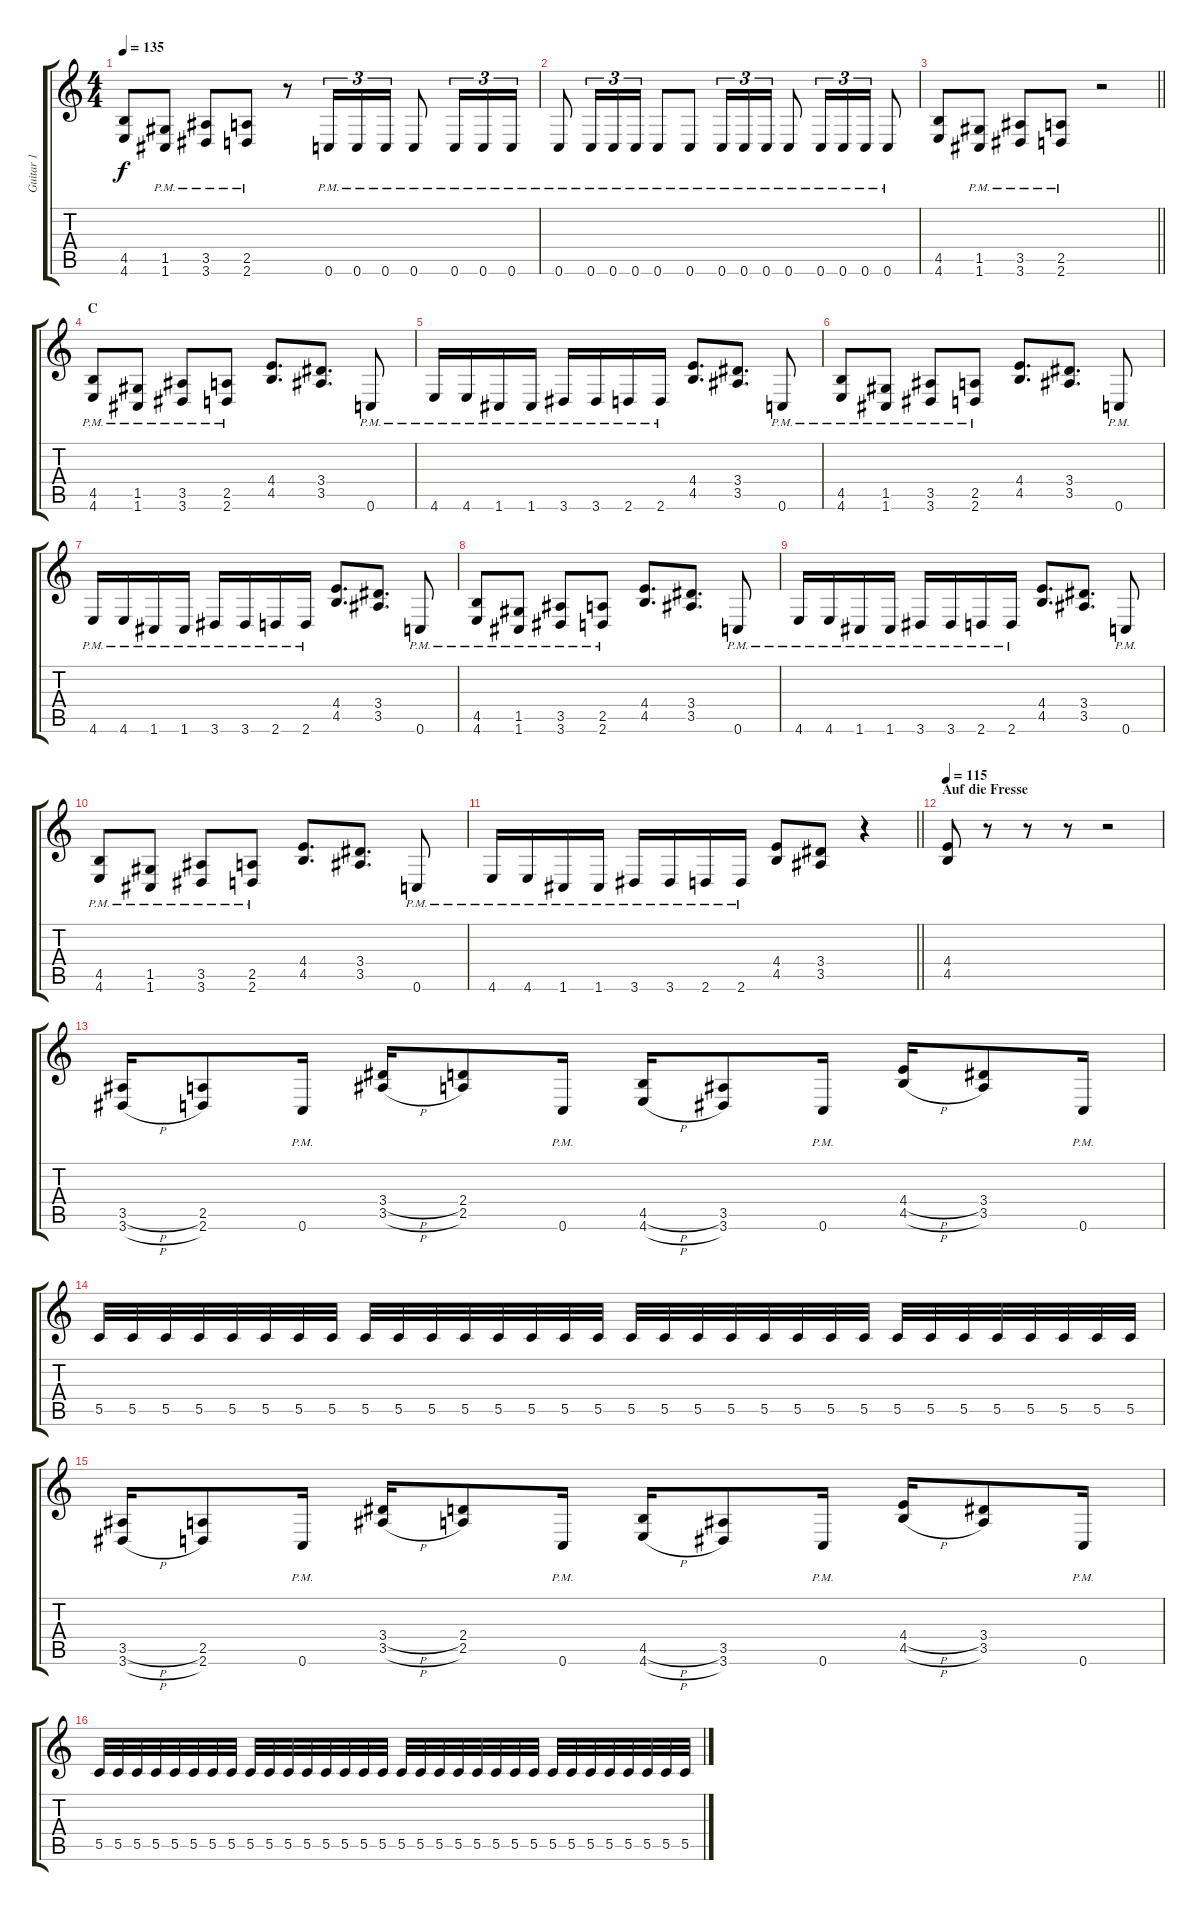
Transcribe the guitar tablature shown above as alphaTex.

\track ("Guitar 1" "Guitar 1") {instrument distortionguitar}
\staff {score tabs}
\tuning (D4 A3 F3 C3 G2 C2) {hide}
\ts (4 4)
\tempo 135
\clef g2
\ks c
(4.5 4.6).8{dy f} (1.5{pm} 1.6{pm}).8 (3.5{pm} 3.6{pm}).8 (2.5{pm} 2.6{pm}).8 r.8 0.6{pm}.16{tu (3 2)} 0.6{pm}.16{tu (3 2)} 0.6{pm}.16{tu (3 2)} 0.6{pm}.8 0.6{pm}.16{tu (3 2)} 0.6{pm}.16{tu (3 2)} 0.6{pm}.16{tu (3 2)} |
0.6{pm}.8 0.6{pm}.16{tu (3 2)} 0.6{pm}.16{tu (3 2)} 0.6{pm}.16{tu (3 2)} 0.6{pm}.8 0.6{pm}.8 0.6{pm}.16{tu (3 2)} 0.6{pm}.16{tu (3 2)} 0.6{pm}.16{tu (3 2)} 0.6{pm}.8 0.6{pm}.16{tu (3 2)} 0.6{pm}.16{tu (3 2)} 0.6{pm}.16{tu (3 2)} 0.6{pm}.8 |
\barLineRight lightlight
(4.5 4.6).8 (1.5{pm} 1.6{pm}).8 (3.5{pm} 3.6{pm}).8 (2.5{pm} 2.6{pm}).8 r.2 |
\section ("" "C")
(4.5{pm} 4.6{pm}).8 (1.5{pm} 1.6{pm}).8 (3.5{pm} 3.6{pm}).8 (2.5{pm} 2.6{pm}).8 (4.4 4.5).8{d} (3.4 3.5).8{d} 0.6{pm}.8 |
4.6{pm}.16 4.6{pm}.16 1.6{pm}.16 1.6{pm}.16 3.6{pm}.16 3.6{pm}.16 2.6{pm}.16 2.6{pm}.16 (4.4 4.5).8{d} (3.4 3.5).8{d} 0.6{pm}.8 |
(4.5{pm} 4.6{pm}).8 (1.5{pm} 1.6{pm}).8 (3.5{pm} 3.6{pm}).8 (2.5{pm} 2.6{pm}).8 (4.4 4.5).8{d} (3.4 3.5).8{d} 0.6{pm}.8 |
4.6{pm}.16 4.6{pm}.16 1.6{pm}.16 1.6{pm}.16 3.6{pm}.16 3.6{pm}.16 2.6{pm}.16 2.6{pm}.16 (4.4 4.5).8{d} (3.4 3.5).8{d} 0.6{pm}.8 |
(4.5{pm} 4.6{pm}).8 (1.5{pm} 1.6{pm}).8 (3.5{pm} 3.6{pm}).8 (2.5{pm} 2.6{pm}).8 (4.4 4.5).8{d} (3.4 3.5).8{d} 0.6{pm}.8 |
4.6{pm}.16 4.6{pm}.16 1.6{pm}.16 1.6{pm}.16 3.6{pm}.16 3.6{pm}.16 2.6{pm}.16 2.6{pm}.16 (4.4 4.5).8{d} (3.4 3.5).8{d} 0.6{pm}.8 |
(4.5{pm} 4.6{pm}).8 (1.5{pm} 1.6{pm}).8 (3.5{pm} 3.6{pm}).8 (2.5{pm} 2.6{pm}).8 (4.4 4.5).8{d} (3.4 3.5).8{d} 0.6{pm}.8 |
\barLineRight lightlight
4.6{pm}.16 4.6{pm}.16 1.6{pm}.16 1.6{pm}.16 3.6{pm}.16 3.6{pm}.16 2.6{pm}.16 2.6{pm}.16 (4.4 4.5).8 (3.4 3.5).8 r.4 |
\section ("" "Auf die Fresse")
\tempo 115
(4.4 4.5).8 r.8 r.8 r.8 r.2 |
(3.5{h} 3.6{h}).16 (2.5 2.6).8 0.6{pm}.16 (3.4{h} 3.5{h}).16 (2.4 2.5).8 0.6{pm}.16 (4.5{h} 4.6{h}).16 (3.5 3.6).8 0.6{pm}.16 (4.4{h} 4.5{h}).16 (3.4 3.5).8 0.6{pm}.16 |
5.5.32 5.5.32 5.5.32 5.5.32 5.5.32 5.5.32 5.5.32 5.5.32 5.5.32 5.5.32 5.5.32 5.5.32 5.5.32 5.5.32 5.5.32 5.5.32 5.5.32 5.5.32 5.5.32 5.5.32 5.5.32 5.5.32 5.5.32 5.5.32 5.5.32 5.5.32 5.5.32 5.5.32 5.5.32 5.5.32 5.5.32 5.5.32 |
(3.5{h} 3.6{h}).16 (2.5 2.6).8 0.6{pm}.16 (3.4{h} 3.5{h}).16 (2.4 2.5).8 0.6{pm}.16 (4.5{h} 4.6{h}).16 (3.5 3.6).8 0.6{pm}.16 (4.4{h} 4.5{h}).16 (3.4 3.5).8 0.6{pm}.16 |
5.5.32 5.5.32 5.5.32 5.5.32 5.5.32 5.5.32 5.5.32 5.5.32 5.5.32 5.5.32 5.5.32 5.5.32 5.5.32 5.5.32 5.5.32 5.5.32 5.5.32 5.5.32 5.5.32 5.5.32 5.5.32 5.5.32 5.5.32 5.5.32 5.5.32 5.5.32 5.5.32 5.5.32 5.5.32 5.5.32 5.5.32 5.5.32
